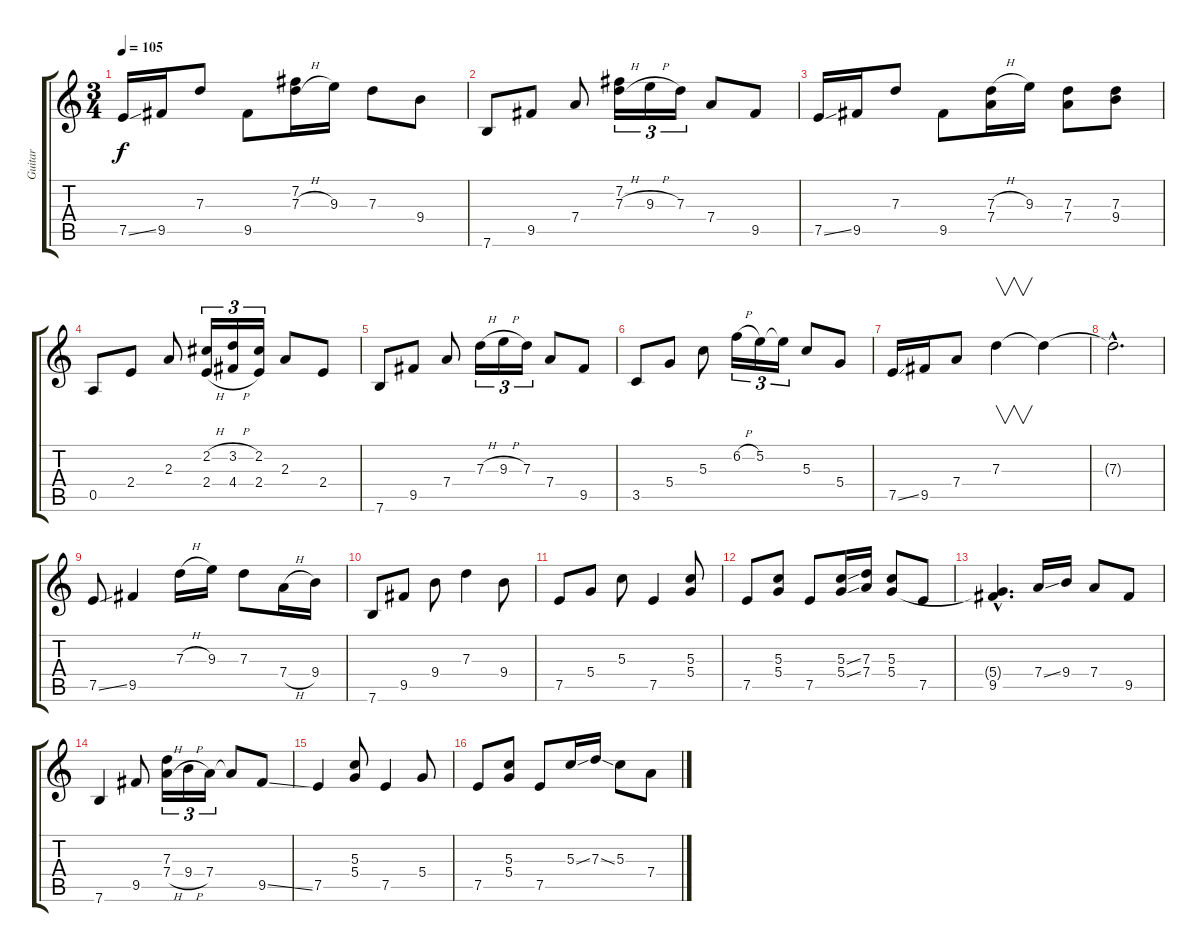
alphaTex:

\track ("Guitar" "Guitar") {instrument overdrivenguitar}
\staff {score tabs}
\tuning (E4 B3 G3 D3 A2 E2) {hide}
\ts (3 4)
\tempo 105
\clef g2
\ks c
7.5{ss}.16{dy f instrument overdrivenguitar} 9.5.16 7.3.8 9.5.8 (7.2 7.3{h}).16 9.3.16 7.3.8 9.4.8 |
7.6.8 9.5.8 7.4.8 (7.2 7.3{h}).16{tu (3 2)} 9.3{h}.16{tu (3 2)} 7.3.16{tu (3 2)} 7.4.8 9.5.8 |
7.5{ss}.16 9.5.16 7.3.8 9.5.8 (7.3{h} 7.4).16 9.3.16 (7.3 7.4).8 (7.3 9.4).8 |
0.5.8 2.4.8 2.3.8 (2.2{h} 2.4{h}).16{tu (3 2)} (3.2{h} 4.4{h}).16{tu (3 2)} (2.2 2.4).16{tu (3 2)} 2.3.8 2.4.8 |
7.6.8 9.5.8 7.4.8 7.3{h}.16{tu (3 2)} 9.3{h}.16{tu (3 2)} 7.3.16{tu (3 2)} 7.4.8 9.5.8 |
3.5.8 5.4.8 5.3.8 6.2{h}.16{tu (3 2)} 5.2.16{tu (3 2)} 5.2{t}.16{tu (3 2)} 5.3.8 5.4.8 |
7.5{ss}.16 9.5.16 7.4.8 7.3.4{v} 7.3{t}.4 |
7.3{hac t}.2{d} |
7.5{ss}.8 9.5.4 7.3{h}.16 9.3.16 7.3.8 7.4{h}.16 9.4.16 |
7.6.8 9.5.8 9.4.8 7.3.4 9.4.8 |
7.5.8 5.4.8 5.3.8 7.5.4 (5.3 5.4).8 |
7.5.8 (5.3 5.4).8 7.5.8 (5.3{ss} 5.4{ss}).16 (7.3 7.4).16 (5.3 5.4).8 7.5.8 |
(5.4{hac t} 9.5{hac}).4{d} 7.4{ss}.16 9.4.16 7.4.8 9.5.8 |
7.6.4 9.5.8 (7.3 7.4{h}).16{tu (3 2)} 9.4{h}.16{tu (3 2)} 7.4.16{tu (3 2)} 7.4{t}.8 9.5{ss}.8 |
7.5.4 (5.3 5.4).8 7.5.4 5.4.8 |
7.5.8 (5.3 5.4).8 7.5.8 5.3{ss}.16 7.3{ss}.16 5.3.8 7.4.8
